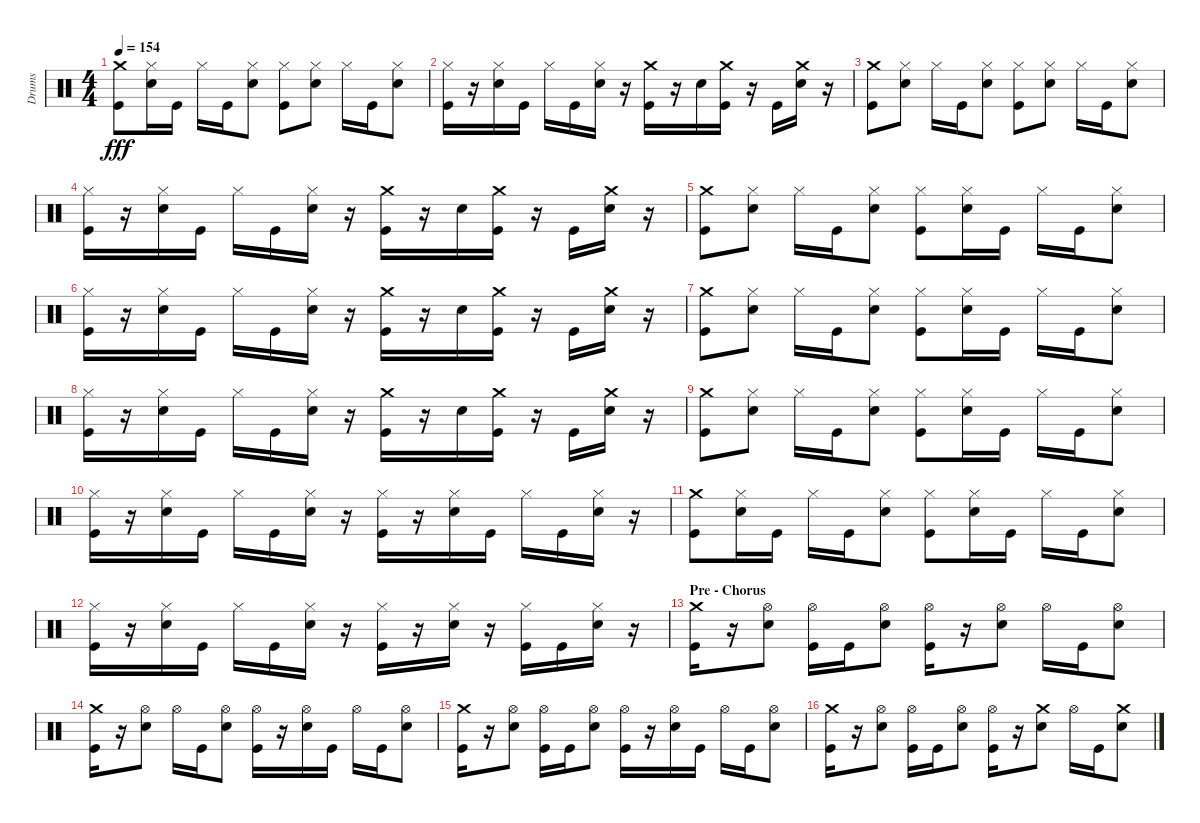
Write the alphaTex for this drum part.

\track ("Drums" "Drums") {instrument percussion}
\staff {score}
\articulation defaults
\ts (4 4)
\tempo 154
\clef neutral
\ks c
("Crash medium (hit)" "Kick (hit)").8{dy fff} ("Snare (hit) 2" "Hi-Hat (closed)").16 "Kick (hit)".16 "Hi-Hat (closed)".16 "Kick (hit)".16 ("Snare (hit) 2" "Hi-Hat (closed)").8 ("Kick (hit)" "Hi-Hat (closed)").8 ("Snare (hit) 2" "Hi-Hat (closed)").8 "Hi-Hat (closed)".16 "Kick (hit)".16 ("Snare (hit) 2" "Hi-Hat (closed)").8 |
("Hi-Hat (closed)" "Kick (hit)").16 r.16 ("Hi-Hat (closed)" "Snare (hit) 2").16 "Kick (hit)".16 "Hi-Hat (closed)".16 "Kick (hit)".16 ("Hi-Hat (closed)" "Snare (hit) 2").16 r.16 ("Crash medium (hit)" "Kick (hit)").16 r.16 "Snare (hit) 2".16 ("Crash medium (hit)" "Kick (hit)").16 r.16 "Kick (hit)".16 ("Crash medium (hit)" "Snare (hit) 2").16 r.16 |
("Crash medium (hit)" "Kick (hit)").8 ("Snare (hit) 2" "Hi-Hat (closed)").8 "Hi-Hat (closed)".16 "Kick (hit)".16 ("Snare (hit) 2" "Hi-Hat (closed)").8 ("Kick (hit)" "Hi-Hat (closed)").8 ("Snare (hit) 2" "Hi-Hat (closed)").8 "Hi-Hat (closed)".16 "Kick (hit)".16 ("Snare (hit) 2" "Hi-Hat (closed)").8 |
("Hi-Hat (closed)" "Kick (hit)").16 r.16 ("Hi-Hat (closed)" "Snare (hit) 2").16 "Kick (hit)".16 "Hi-Hat (closed)".16 "Kick (hit)".16 ("Hi-Hat (closed)" "Snare (hit) 2").16 r.16 ("Crash medium (hit)" "Kick (hit)").16 r.16 "Snare (hit) 2".16 ("Crash medium (hit)" "Kick (hit)").16 r.16 "Kick (hit)".16 ("Crash medium (hit)" "Snare (hit) 2").16 r.16 |
("Crash medium (hit)" "Kick (hit)").8 ("Snare (hit) 2" "Hi-Hat (closed)").8 "Hi-Hat (closed)".16 "Kick (hit)".16 ("Snare (hit) 2" "Hi-Hat (closed)").8 ("Kick (hit)" "Hi-Hat (closed)").8 ("Snare (hit) 2" "Hi-Hat (closed)").16 "Kick (hit)".16 "Hi-Hat (closed)".16 "Kick (hit)".16 ("Snare (hit) 2" "Hi-Hat (closed)").8 |
("Hi-Hat (closed)" "Kick (hit)").16 r.16 ("Hi-Hat (closed)" "Snare (hit) 2").16 "Kick (hit)".16 "Hi-Hat (closed)".16 "Kick (hit)".16 ("Hi-Hat (closed)" "Snare (hit) 2").16 r.16 ("Crash medium (hit)" "Kick (hit)").16 r.16 "Snare (hit) 2".16 ("Crash medium (hit)" "Kick (hit)").16 r.16 "Kick (hit)".16 ("Crash medium (hit)" "Snare (hit) 2").16 r.16 |
("Crash medium (hit)" "Kick (hit)").8 ("Snare (hit) 2" "Hi-Hat (closed)").8 "Hi-Hat (closed)".16 "Kick (hit)".16 ("Snare (hit) 2" "Hi-Hat (closed)").8 ("Kick (hit)" "Hi-Hat (closed)").8 ("Snare (hit) 2" "Hi-Hat (closed)").16 "Kick (hit)".16 "Hi-Hat (closed)".16 "Kick (hit)".16 ("Snare (hit) 2" "Hi-Hat (closed)").8 |
("Hi-Hat (closed)" "Kick (hit)").16 r.16 ("Hi-Hat (closed)" "Snare (hit) 2").16 "Kick (hit)".16 "Hi-Hat (closed)".16 "Kick (hit)".16 ("Hi-Hat (closed)" "Snare (hit) 2").16 r.16 ("Crash medium (hit)" "Kick (hit)").16 r.16 "Snare (hit) 2".16 ("Crash medium (hit)" "Kick (hit)").16 r.16 "Kick (hit)".16 ("Crash medium (hit)" "Snare (hit) 2").16 r.16 |
("Crash medium (hit)" "Kick (hit)").8 ("Snare (hit) 2" "Hi-Hat (closed)").8 "Hi-Hat (closed)".16 "Kick (hit)".16 ("Snare (hit) 2" "Hi-Hat (closed)").8 ("Kick (hit)" "Hi-Hat (closed)").8 ("Snare (hit) 2" "Hi-Hat (closed)").16 "Kick (hit)".16 "Hi-Hat (closed)".16 "Kick (hit)".16 ("Snare (hit) 2" "Hi-Hat (closed)").8 |
("Hi-Hat (closed)" "Kick (hit)").16 r.16 ("Hi-Hat (closed)" "Snare (hit) 2").16 "Kick (hit)".16 "Hi-Hat (closed)".16 "Kick (hit)".16 ("Hi-Hat (closed)" "Snare (hit) 2").16 r.16 ("Hi-Hat (closed)" "Kick (hit)").16 r.16 ("Hi-Hat (closed)" "Snare (hit) 2").16 "Kick (hit)".16 "Hi-Hat (closed)".16 "Kick (hit)".16 ("Hi-Hat (closed)" "Snare (hit) 2").16 r.16 |
("Crash medium (hit)" "Kick (hit)").8 ("Snare (hit) 2" "Hi-Hat (closed)").16 "Kick (hit)".16 "Hi-Hat (closed)".16 "Kick (hit)".16 ("Snare (hit) 2" "Hi-Hat (closed)").8 ("Kick (hit)" "Hi-Hat (closed)").8 ("Snare (hit) 2" "Hi-Hat (closed)").16 "Kick (hit)".16 "Hi-Hat (closed)".16 "Kick (hit)".16 ("Snare (hit) 2" "Hi-Hat (closed)").8 |
("Hi-Hat (closed)" "Kick (hit)").16 r.16 ("Hi-Hat (closed)" "Snare (hit) 2").16 "Kick (hit)".16 "Hi-Hat (closed)".16 "Kick (hit)".16 ("Hi-Hat (closed)" "Snare (hit) 2").16 r.16 ("Hi-Hat (closed)" "Kick (hit)").16 r.16 ("Hi-Hat (closed)" "Snare (hit) 2").16 r.16 ("Kick (hit)" "Hi-Hat (closed)").16 "Kick (hit)".16 ("Snare (hit) 2" "Hi-Hat (closed)").16 r.16 |
\section ("" "Pre - Chorus")
("Kick (hit)" "Crash medium (hit)").16 r.16 ("Snare (hit) 2" "Hi-Hat (open)").8 ("Kick (hit)" "Hi-Hat (open)").16 "Kick (hit)".16 ("Snare (hit) 2" "Hi-Hat (open)").8 ("Kick (hit)" "Hi-Hat (open)").16 r.16 ("Snare (hit) 2" "Hi-Hat (open)").8 "Hi-Hat (open)".16 "Kick (hit)".16 ("Snare (hit) 2" "Hi-Hat (open)").8 |
("Kick (hit)" "Crash medium (hit)").16 r.16 ("Snare (hit) 2" "Hi-Hat (open)").8 "Hi-Hat (open)".16 "Kick (hit)".16 ("Snare (hit) 2" "Hi-Hat (open)").8 ("Kick (hit)" "Hi-Hat (open)").16 r.16 ("Snare (hit) 2" "Hi-Hat (open)").16 "Kick (hit)".16 "Hi-Hat (open)".16 "Kick (hit)".16 ("Snare (hit) 2" "Hi-Hat (open)").8 |
("Kick (hit)" "Crash medium (hit)").16 r.16 ("Snare (hit) 2" "Hi-Hat (open)").8 ("Kick (hit)" "Hi-Hat (open)").16 "Kick (hit)".16 ("Snare (hit) 2" "Hi-Hat (open)").8 ("Kick (hit)" "Hi-Hat (open)").16 r.16 ("Snare (hit) 2" "Hi-Hat (open)").16 "Kick (hit)".16 "Hi-Hat (open)".16 "Kick (hit)".16 ("Snare (hit) 2" "Hi-Hat (open)").8 |
("Kick (hit)" "Crash medium (hit)").16 r.16 ("Snare (hit) 2" "Hi-Hat (open)").8 ("Kick (hit)" "Hi-Hat (open)").16 "Kick (hit)".16 ("Snare (hit) 2" "Hi-Hat (open)").8 ("Kick (hit)" "Hi-Hat (open)").16 r.16 ("Crash medium (hit)" "Snare (hit) 2").8 "Hi-Hat (open)".16 "Kick (hit)".16 ("Crash medium (hit)" "Snare (hit) 2").8
